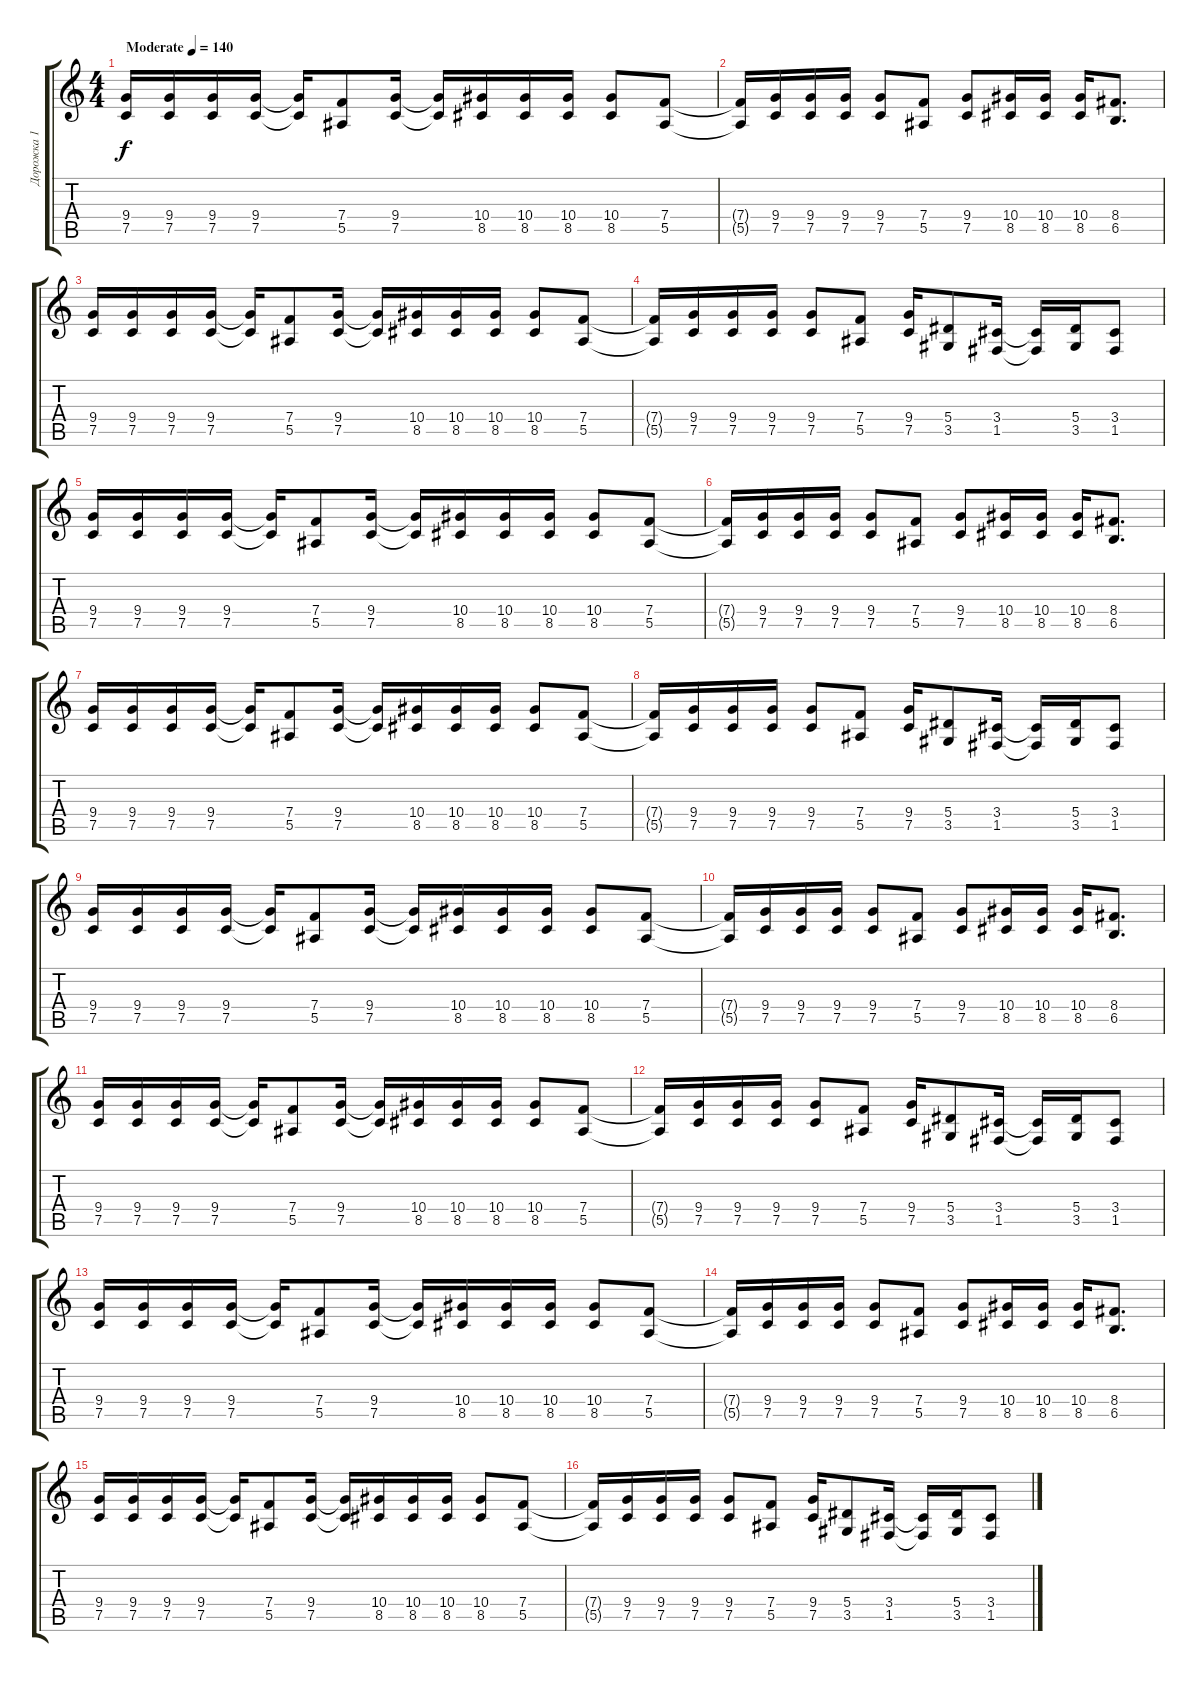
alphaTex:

\track ("Дорожка 1" "Дорожка 1") {instrument distortionguitar}
\staff {score tabs}
\tuning (C4 G3 Eb3 Bb2 F2 C2) {hide}
\ts (4 4)
\tempo (140 "Moderate")
\clef g2
\ks c
(9.4 7.5).16{dy f instrument distortionguitar} (9.4 7.5).16 (9.4 7.5).16 (9.4 7.5).16 (9.4{t} 7.5{t}).16 (7.4 5.5).8 (9.4 7.5).16 (9.4{t} 7.5{t}).16 (10.4 8.5).16 (10.4 8.5).16 (10.4 8.5).16 (10.4 8.5).8 (7.4 5.5).8 |
(7.4{t} 5.5{t}).16 (9.4 7.5).16 (9.4 7.5).16 (9.4 7.5).16 (9.4 7.5).8 (7.4 5.5).8 (9.4 7.5).8 (10.4 8.5).16 (10.4 8.5).16 (10.4 8.5).16 (8.4 6.5).8{d} |
(9.4 7.5).16 (9.4 7.5).16 (9.4 7.5).16 (9.4 7.5).16 (9.4{t} 7.5{t}).16 (7.4 5.5).8 (9.4 7.5).16 (9.4{t} 7.5{t}).16 (10.4 8.5).16 (10.4 8.5).16 (10.4 8.5).16 (10.4 8.5).8 (7.4 5.5).8 |
(7.4{t} 5.5{t}).16 (9.4 7.5).16 (9.4 7.5).16 (9.4 7.5).16 (9.4 7.5).8 (7.4 5.5).8 (9.4 7.5).16 (5.4 3.5).8 (3.4 1.5).16 (3.4{t} 1.5{t}).16 (5.4 3.5).16 (3.4 1.5).8 |
(9.4 7.5).16 (9.4 7.5).16 (9.4 7.5).16 (9.4 7.5).16 (9.4{t} 7.5{t}).16 (7.4 5.5).8 (9.4 7.5).16 (9.4{t} 7.5{t}).16 (10.4 8.5).16 (10.4 8.5).16 (10.4 8.5).16 (10.4 8.5).8 (7.4 5.5).8 |
(7.4{t} 5.5{t}).16 (9.4 7.5).16 (9.4 7.5).16 (9.4 7.5).16 (9.4 7.5).8 (7.4 5.5).8 (9.4 7.5).8 (10.4 8.5).16 (10.4 8.5).16 (10.4 8.5).16 (8.4 6.5).8{d} |
(9.4 7.5).16 (9.4 7.5).16 (9.4 7.5).16 (9.4 7.5).16 (9.4{t} 7.5{t}).16 (7.4 5.5).8 (9.4 7.5).16 (9.4{t} 7.5{t}).16 (10.4 8.5).16 (10.4 8.5).16 (10.4 8.5).16 (10.4 8.5).8 (7.4 5.5).8 |
(7.4{t} 5.5{t}).16 (9.4 7.5).16 (9.4 7.5).16 (9.4 7.5).16 (9.4 7.5).8 (7.4 5.5).8 (9.4 7.5).16 (5.4 3.5).8 (3.4 1.5).16 (3.4{t} 1.5{t}).16 (5.4 3.5).16 (3.4 1.5).8 |
(9.4 7.5).16 (9.4 7.5).16 (9.4 7.5).16 (9.4 7.5).16 (9.4{t} 7.5{t}).16 (7.4 5.5).8 (9.4 7.5).16 (9.4{t} 7.5{t}).16 (10.4 8.5).16 (10.4 8.5).16 (10.4 8.5).16 (10.4 8.5).8 (7.4 5.5).8 |
(7.4{t} 5.5{t}).16 (9.4 7.5).16 (9.4 7.5).16 (9.4 7.5).16 (9.4 7.5).8 (7.4 5.5).8 (9.4 7.5).8 (10.4 8.5).16 (10.4 8.5).16 (10.4 8.5).16 (8.4 6.5).8{d} |
(9.4 7.5).16 (9.4 7.5).16 (9.4 7.5).16 (9.4 7.5).16 (9.4{t} 7.5{t}).16 (7.4 5.5).8 (9.4 7.5).16 (9.4{t} 7.5{t}).16 (10.4 8.5).16 (10.4 8.5).16 (10.4 8.5).16 (10.4 8.5).8 (7.4 5.5).8 |
(7.4{t} 5.5{t}).16 (9.4 7.5).16 (9.4 7.5).16 (9.4 7.5).16 (9.4 7.5).8 (7.4 5.5).8 (9.4 7.5).16 (5.4 3.5).8 (3.4 1.5).16 (3.4{t} 1.5{t}).16 (5.4 3.5).16 (3.4 1.5).8 |
(9.4 7.5).16 (9.4 7.5).16 (9.4 7.5).16 (9.4 7.5).16 (9.4{t} 7.5{t}).16 (7.4 5.5).8 (9.4 7.5).16 (9.4{t} 7.5{t}).16 (10.4 8.5).16 (10.4 8.5).16 (10.4 8.5).16 (10.4 8.5).8 (7.4 5.5).8 |
(7.4{t} 5.5{t}).16 (9.4 7.5).16 (9.4 7.5).16 (9.4 7.5).16 (9.4 7.5).8 (7.4 5.5).8 (9.4 7.5).8 (10.4 8.5).16 (10.4 8.5).16 (10.4 8.5).16 (8.4 6.5).8{d} |
(9.4 7.5).16 (9.4 7.5).16 (9.4 7.5).16 (9.4 7.5).16 (9.4{t} 7.5{t}).16 (7.4 5.5).8 (9.4 7.5).16 (9.4{t} 7.5{t}).16 (10.4 8.5).16 (10.4 8.5).16 (10.4 8.5).16 (10.4 8.5).8 (7.4 5.5).8 |
(7.4{t} 5.5{t}).16 (9.4 7.5).16 (9.4 7.5).16 (9.4 7.5).16 (9.4 7.5).8 (7.4 5.5).8 (9.4 7.5).16 (5.4 3.5).8 (3.4 1.5).16 (3.4{t} 1.5{t}).16 (5.4 3.5).16 (3.4 1.5).8
